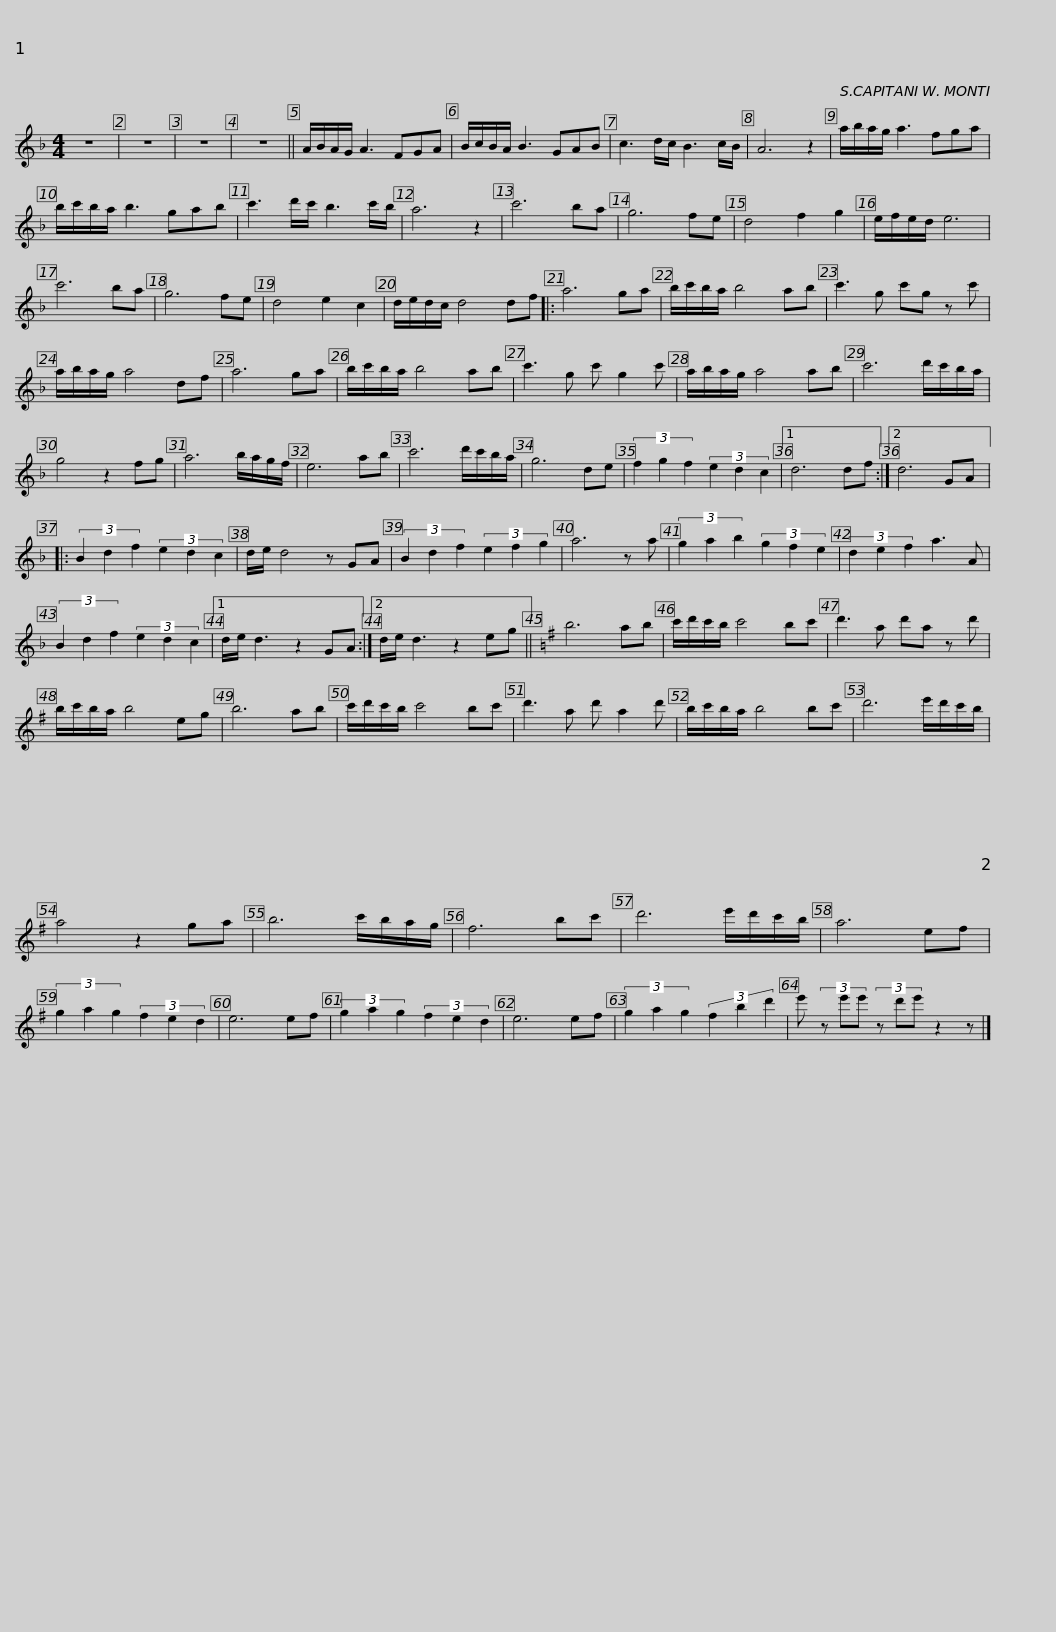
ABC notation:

X:1
L:1/8
M:4/4
I:linebreak $
K:F
V:1 treble
V:1
 z8 | z8 | z8 | z8 || A/B/A/G/ A3 FGA | %5
 B/c/B/A/ B3 GAB | c3 d/c/ B3 c/B/ | A6 z2 | a/b/a/g/ a3 fga |$ b/c'/b/a/ b3 gab | %10
 c'3 d'/c'/ b3 c'/b/ | a6 z2 | c'6 ba | g6 fe | d4 f2 g2 | %15
 e/f/e/d/ e6 | c'6 ba |$ g6 fe | d4 e2 c2 | d/e/d/c/ d4 df |: %20
 a6 ga | b/c'/b/a/ b4 ab | c'3 g c'g z c' | a/b/a/g/ a4 df |$ a6 ga | %25
 b/c'/b/a/ b4 ab | c'3 g c' g2 c' | a/b/a/g/ a4 ab | c'6 d'/c'/b/a/ | g4 z2 fg |$ %30
 a6 b/a/g/f/ | e6 ab | c'6 d'/c'/b/a/ | g6 de | (3f2 g2 f2 (3e2 d2 c2 |1 %35
 d6 df :|2 d6 GA |: (3B2 d2 f2 (3e2 d2 c2 |$ d/e/ d4 z GA | (3B2 d2 f2 (3e2 f2 g2 | %40
 a6 z a | (3g2 a2 b2 (3g2 f2 e2 | (3d2 e2 f2 a3 A | (3B2 d2 f2 (3e2 d2 c2 |1 d/e/ d3 z2 GA :|2$ %45
 d/e/ d3 z2 eg ||[K:G] b6 ab | c'/d'/c'/b/ c'4 bc' | d'3 a d'a z d' | b/c'/b/a/ b4 eg | %50
 b6 ab |$ c'/d'/c'/b/ c'4 bc' | d'3 a d' a2 d' | b/c'/b/a/ b4 bc' | d'6 e'/d'/c'/b/ | %55
 a4 z2 ga |$ b6 c'/b/a/g/ | f6 bc' | d'6 e'/d'/c'/b/ | a6 ef | %60
 (3g2 a2 g2 (3f2 e2 d2 | e6 ef | (3g2 a2 g2 (3f2 e2 d2 |$ e6 ef | (3g2 a2 g2 (3f2 b2 d'2 | %65
 e' (3z e'e' (3z d'e' z2 z |] %66
